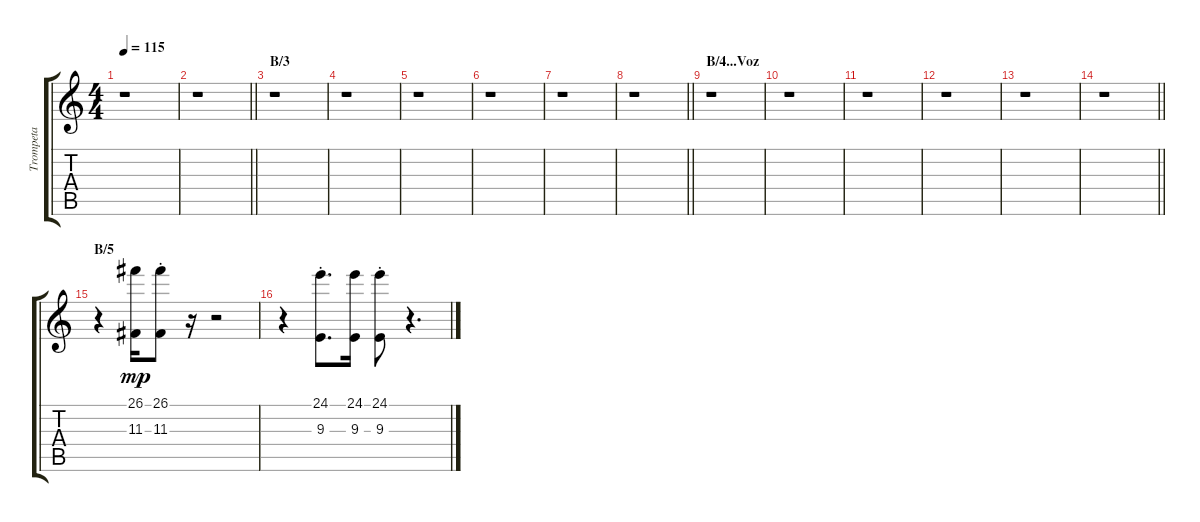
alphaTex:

\track ("Trompeta" "Trompeta") {instrument trumpet}
\staff {score tabs}
\tuning (E4 B3 G3 D3 A2 E2) {hide}
\ts (4 4)
\tempo 115
\clef g2
\ks c
r.1{dy f} |
\barLineRight lightlight
r.1 |
\section ("" "B/3")
r.1 |
r.1 |
r.1 |
r.1 |
r.1 |
\barLineRight lightlight
r.1 |
\section ("" "B/4...Voz")
r.1 |
r.1 |
r.1 |
r.1 |
r.1 |
\barLineRight lightlight
r.1 |
\section ("" "B/5")
r.4 (26.1 11.3).16{dy mp} (26.1{st} 11.3{st}).8 r.16 r.2 |
r.4 (24.1{st} 9.3{st}).8{d} (24.1 9.3).16 (24.1{st} 9.3{st}).8 r.4{d}
